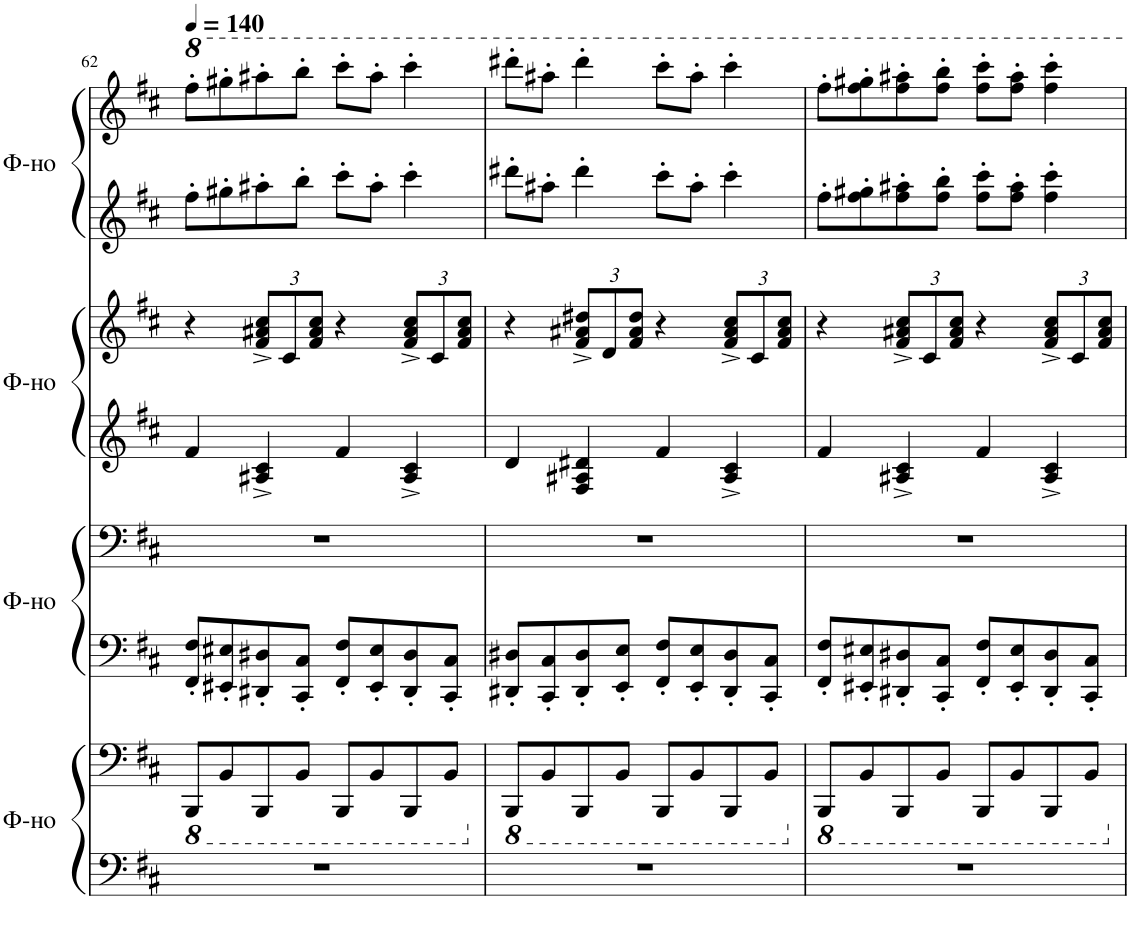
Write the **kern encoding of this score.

**kern	**kern	**kern	**kern	**kern	**kern	**kern	**kern
*part4	*part4	*part3	*part3	*part2	*part2	*part1	*part1
*staff8	*staff7	*staff6	*staff5	*staff4	*staff3	*staff2	*staff1
*I"Фортепиано	*	*I"Фортепиано	*	*I"Фортепиано	*	*I"Фортепиано	*
!!LO:PB:g=z
*clefF4	*clefF4	*clefF4	*clefF4	*clefG2	*clefG2	*clefG2	*clefG2
*k[f#c#]	*k[f#c#]	*k[f#c#]	*k[f#c#]	*k[f#c#]	*k[f#c#]	*k[f#c#]	*k[f#c#]
*M4/4	*M4/4	*M4/4	*M4/4	*M4/4	*M4/4	*M4/4	*M4/4
*met(c)	*met(c)	*met(c)	*met(c)	*met(c)	*met(c)	*met(c)	*met(c)
*MM140	*MM140	*MM140	*MM140	*MM140	*MM140	*MM140	*MM140
*	*8ba	*	*	*	*	*	*
=62	=62	=62	=62	=62	=62	=62	=62
1r	8BBBB/L	8FF#/' 8F#/'L	1r	4f#/	4r	8ff#'\L	8fff#'\L
.	8BBB/	8EE#X/' 8E#X/'	.	.	.	8gg#X'\	8ggg#X'\
*	*	*	*	*	*Xbrackettup	*	*
.	8BBBB/	8DD#X/' 8D#X/'	.	4A#X/^ 4c#/^	12f#/^ 12a#X/^ 12cc#/^L	8aa#X'\	8aaa#X'\
.	.	.	.	.	12c#/	.	.
.	8BBB/J	8CC#/' 8C#/'J	.	.	.	8bb'\J	8bbb'\J
.	.	.	.	.	12f#/ 12a#/ 12cc#/J	.	.
.	8BBBB/L	8FF#/' 8F#/'L	.	4f#/	4r	8ccc#'\L	8cccc#'\L
.	8BBB/	8EE#/' 8E#/'	.	.	.	8aa#'\J	8aaa#'\J
.	8BBBB/	8DD#/' 8D#/'	.	4A#/^ 4c#/^	12f#/^ 12a#/^ 12cc#/^L	4ccc#'\	4cccc#'\
.	.	.	.	.	12c#/	.	.
.	8BBB/J	8CC#/' 8C#/'J	.	.	.	.	.
.	.	.	.	.	12f#/ 12a#/ 12cc#/J	.	.
=63	=63	=63	=63	=63	=63	=63	=63
*	*X8ba	*	*	*	*	*	*
*	*8ba	*	*	*	*	*	*
1r	8BBBB/L	8DD#X/' 8D#X/'L	1r	4d/	4r	8ddd#X'\L	8dddd#X'\L
.	8BBB/	8CC#/' 8C#/'	.	.	.	8aa#X'\J	8aaa#X'\J
.	8BBBB/	8DD#/' 8D#/'	.	4F#/ 4A#X/ 4d#X/	12f#/^ 12a#X/^ 12dd#X/^L	4ddd#'\	4dddd#'\
.	.	.	.	.	12d/	.	.
.	8BBB/J	8EE/' 8E/'J	.	.	.	.	.
.	.	.	.	.	12f#/ 12a#/ 12dd#/J	.	.
.	8BBBB/L	8FF#/' 8F#/'L	.	4f#/	4r	8ccc#'\L	8cccc#'\L
.	8BBB/	8EE/' 8E/'	.	.	.	8aa#'\J	8aaa#'\J
.	8BBBB/	8DD#/' 8D#/'	.	4A#/^ 4c#/^	12f#/^ 12a#/^ 12cc#/^L	4ccc#'\	4cccc#'\
.	.	.	.	.	12c#/	.	.
.	8BBB/J	8CC#/' 8C#/'J	.	.	.	.	.
.	.	.	.	.	12f#/ 12a#/ 12cc#/J	.	.
=64	=64	=64	=64	=64	=64	=64	=64
*	*X8ba	*	*	*	*	*	*
*	*8ba	*	*	*	*	*	*
1r	8BBBB/L	8FF#/' 8F#/'L	1r	4f#/	4r	8ff#'\L	8fff#'\L
.	8BBB/	8EE#X/' 8E#X/'	.	.	.	8ff#\' 8gg#X\'	8fff#\' 8ggg#X\'
.	8BBBB/	8DD#X/' 8D#X/'	.	4A#X/^ 4c#/^	12f#/^ 12a#X/^ 12cc#/^L	8ff#\' 8aa#X\'	8fff#\' 8aaa#X\'
.	.	.	.	.	12c#/	.	.
.	8BBB/J	8CC#/' 8C#/'J	.	.	.	8ff#\' 8bb\'J	8fff#\' 8bbb\'J
.	.	.	.	.	12f#/ 12a#/ 12cc#/J	.	.
.	8BBBB/L	8FF#/' 8F#/'L	.	4f#/	4r	8ff#\' 8ccc#\'L	8fff#\' 8cccc#\'L
.	8BBB/	8EE#/' 8E#/'	.	.	.	8ff#\' 8aa#\'J	8fff#\' 8aaa#\'J
.	8BBBB/	8DD#/' 8D#/'	.	4A#/^ 4c#/^	12f#/^ 12a#/^ 12cc#/^L	4ff#\' 4ccc#\'	4fff#\' 4cccc#\'
.	.	.	.	.	12c#/	.	.
.	8BBB/J	8CC#/' 8C#/'J	.	.	.	.	.
.	.	.	.	.	12f#/ 12a#/ 12cc#/J	.	.
*	*X8ba	*	*	*	*	*	*
=	=	=	=	=	=	=	=
*-	*-	*-	*-	*-	*-	*-	*-
